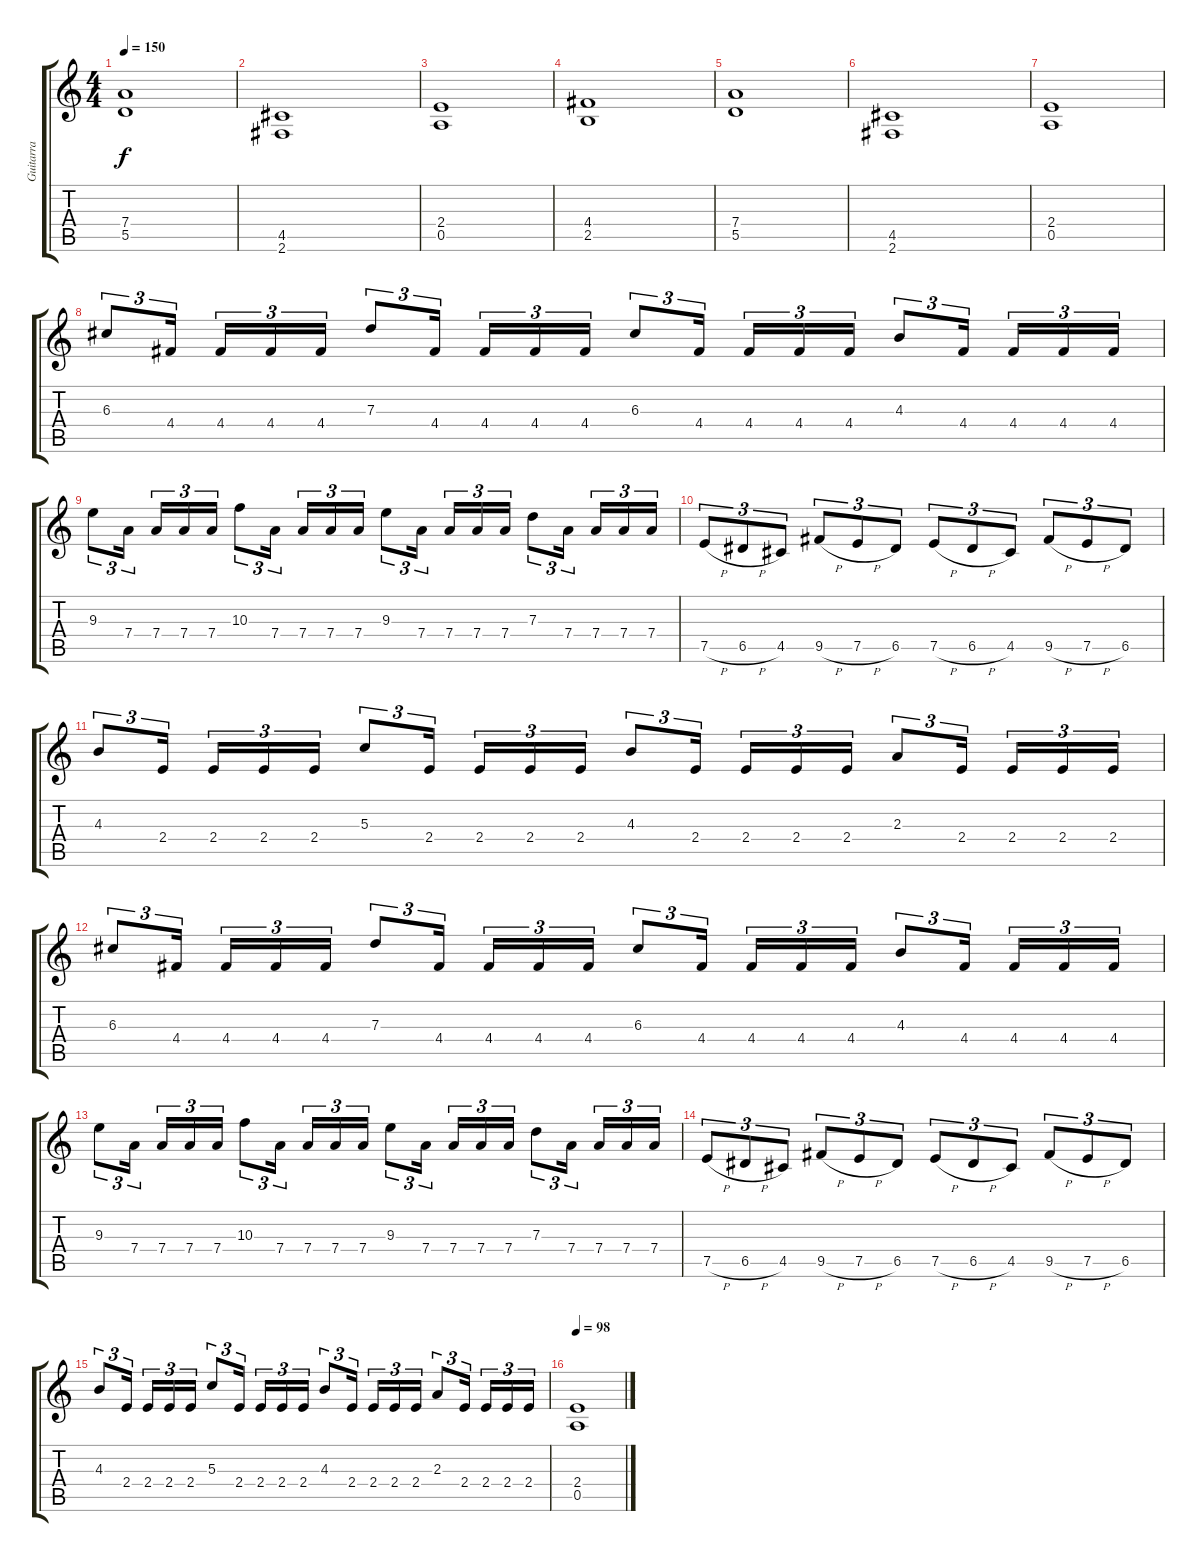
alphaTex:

\track ("Guitarra" "Guitarra") {instrument distortionguitar}
\staff {score tabs}
\tuning (E4 B3 G3 D3 A2 E2) {hide}
\ts (4 4)
\tempo 150
\clef g2
\ks c
(7.4 5.5).1{dy f} |
(4.5 2.6).1 |
(2.4 0.5).1 |
(4.4 2.5).1 |
(7.4 5.5).1 |
(4.5 2.6).1 |
(2.4 0.5).1 |
6.3.8{tu (3 2)} 4.4.16{tu (3 2)} 4.4.16{tu (3 2)} 4.4.16{tu (3 2)} 4.4.16{tu (3 2)} 7.3.8{tu (3 2)} 4.4.16{tu (3 2)} 4.4.16{tu (3 2)} 4.4.16{tu (3 2)} 4.4.16{tu (3 2)} 6.3.8{tu (3 2)} 4.4.16{tu (3 2)} 4.4.16{tu (3 2)} 4.4.16{tu (3 2)} 4.4.16{tu (3 2)} 4.3.8{tu (3 2)} 4.4.16{tu (3 2)} 4.4.16{tu (3 2)} 4.4.16{tu (3 2)} 4.4.16{tu (3 2)} |
9.3.8{tu (3 2)} 7.4.16{tu (3 2)} 7.4.16{tu (3 2)} 7.4.16{tu (3 2)} 7.4.16{tu (3 2)} 10.3.8{tu (3 2)} 7.4.16{tu (3 2)} 7.4.16{tu (3 2)} 7.4.16{tu (3 2)} 7.4.16{tu (3 2)} 9.3.8{tu (3 2)} 7.4.16{tu (3 2)} 7.4.16{tu (3 2)} 7.4.16{tu (3 2)} 7.4.16{tu (3 2)} 7.3.8{tu (3 2)} 7.4.16{tu (3 2)} 7.4.16{tu (3 2)} 7.4.16{tu (3 2)} 7.4.16{tu (3 2)} |
7.5{h}.8{tu (3 2)} 6.5{h}.8{tu (3 2)} 4.5.8{tu (3 2)} 9.5{h}.8{tu (3 2)} 7.5{h}.8{tu (3 2)} 6.5.8{tu (3 2)} 7.5{h}.8{tu (3 2)} 6.5{h}.8{tu (3 2)} 4.5.8{tu (3 2)} 9.5{h}.8{tu (3 2)} 7.5{h}.8{tu (3 2)} 6.5.8{tu (3 2)} |
4.3.8{tu (3 2)} 2.4.16{tu (3 2)} 2.4.16{tu (3 2)} 2.4.16{tu (3 2)} 2.4.16{tu (3 2)} 5.3.8{tu (3 2)} 2.4.16{tu (3 2)} 2.4.16{tu (3 2)} 2.4.16{tu (3 2)} 2.4.16{tu (3 2)} 4.3.8{tu (3 2)} 2.4.16{tu (3 2)} 2.4.16{tu (3 2)} 2.4.16{tu (3 2)} 2.4.16{tu (3 2)} 2.3.8{tu (3 2)} 2.4.16{tu (3 2)} 2.4.16{tu (3 2)} 2.4.16{tu (3 2)} 2.4.16{tu (3 2)} |
6.3.8{tu (3 2)} 4.4.16{tu (3 2)} 4.4.16{tu (3 2)} 4.4.16{tu (3 2)} 4.4.16{tu (3 2)} 7.3.8{tu (3 2)} 4.4.16{tu (3 2)} 4.4.16{tu (3 2)} 4.4.16{tu (3 2)} 4.4.16{tu (3 2)} 6.3.8{tu (3 2)} 4.4.16{tu (3 2)} 4.4.16{tu (3 2)} 4.4.16{tu (3 2)} 4.4.16{tu (3 2)} 4.3.8{tu (3 2)} 4.4.16{tu (3 2)} 4.4.16{tu (3 2)} 4.4.16{tu (3 2)} 4.4.16{tu (3 2)} |
9.3.8{tu (3 2)} 7.4.16{tu (3 2)} 7.4.16{tu (3 2)} 7.4.16{tu (3 2)} 7.4.16{tu (3 2)} 10.3.8{tu (3 2)} 7.4.16{tu (3 2)} 7.4.16{tu (3 2)} 7.4.16{tu (3 2)} 7.4.16{tu (3 2)} 9.3.8{tu (3 2)} 7.4.16{tu (3 2)} 7.4.16{tu (3 2)} 7.4.16{tu (3 2)} 7.4.16{tu (3 2)} 7.3.8{tu (3 2)} 7.4.16{tu (3 2)} 7.4.16{tu (3 2)} 7.4.16{tu (3 2)} 7.4.16{tu (3 2)} |
7.5{h}.8{tu (3 2)} 6.5{h}.8{tu (3 2)} 4.5.8{tu (3 2)} 9.5{h}.8{tu (3 2)} 7.5{h}.8{tu (3 2)} 6.5.8{tu (3 2)} 7.5{h}.8{tu (3 2)} 6.5{h}.8{tu (3 2)} 4.5.8{tu (3 2)} 9.5{h}.8{tu (3 2)} 7.5{h}.8{tu (3 2)} 6.5.8{tu (3 2)} |
4.3.8{tu (3 2)} 2.4.16{tu (3 2)} 2.4.16{tu (3 2)} 2.4.16{tu (3 2)} 2.4.16{tu (3 2)} 5.3.8{tu (3 2)} 2.4.16{tu (3 2)} 2.4.16{tu (3 2)} 2.4.16{tu (3 2)} 2.4.16{tu (3 2)} 4.3.8{tu (3 2)} 2.4.16{tu (3 2)} 2.4.16{tu (3 2)} 2.4.16{tu (3 2)} 2.4.16{tu (3 2)} 2.3.8{tu (3 2)} 2.4.16{tu (3 2)} 2.4.16{tu (3 2)} 2.4.16{tu (3 2)} 2.4.16{tu (3 2)} |
\tempo 98
(2.4 0.5).1{volume 0}
